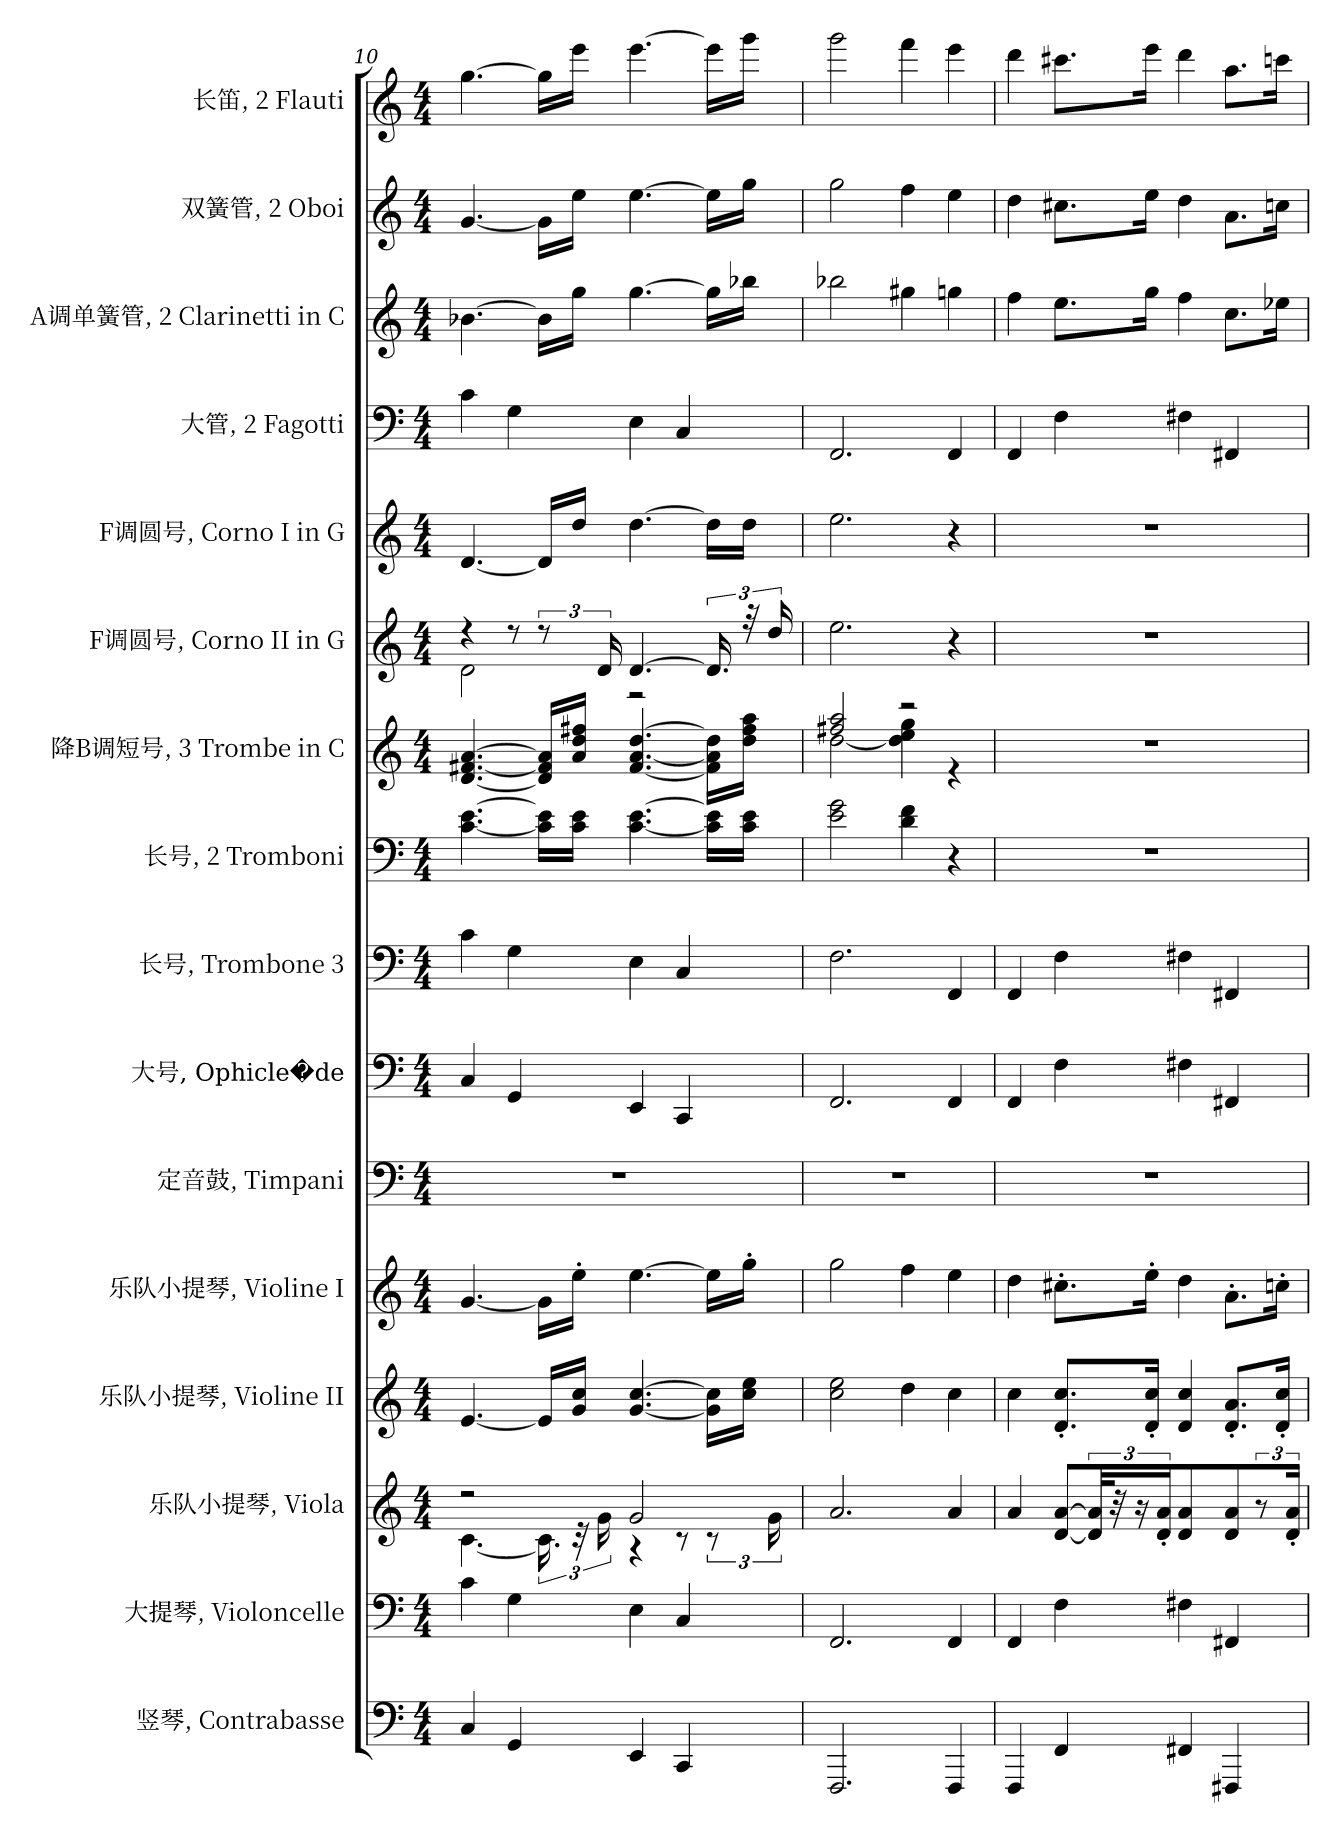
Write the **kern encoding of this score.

**kern	**kern	**kern	**kern	**kern	**kern	**kern	**kern	**kern	**kern	**kern	**kern	**kern	**kern	**kern	**kern
*part16	*part15	*part14	*part13	*part12	*part11	*part10	*part9	*part8	*part7	*part6	*part5	*part4	*part3	*part2	*part1
*staff16	*staff15	*staff14	*staff13	*staff12	*staff11	*staff10	*staff9	*staff8	*staff7	*staff6	*staff5	*staff4	*staff3	*staff2	*staff1
*I"竖琴, Contrabasse	*I"大提琴, Violoncelle	*I"乐队小提琴, Viola	*I"乐队小提琴, Violine II	*I"乐队小提琴, Violine I	*I"定音鼓, Timpani	*I"大号, Ophicle�de	*I"长号, Trombone 3	*I"长号, 2 Tromboni	*I"降B调短号, 3 Trombe in C	*I"F调圆号, Corno II in G	*I"F调圆号, Corno I in G	*I"大管, 2 Fagotti	*I"A调单簧管, 2 Clarinetti in C	*I"双簧管, 2 Oboi	*I"长笛, 2 Flauti
*	*I'Vc.	*	*	*	*I'Timp.	*	*I'Tbn.	*I'Tbn.	*	*	*	*	*I'A Cl.	*I'Ob.	*I'Fl.
!!LO:PB:g=z
*clefF4	*clefF4	*clefG2	*clefG2	*clefG2	*clefF4	*clefF4	*clefF4	*clefF4	*clefG2	*clefG2	*clefG2	*clefF4	*clefG2	*clefG2	*clefG2
*	*	*	*	*	*	*	*	*	*ITrd1c2	*ITrd4c7	*ITrd4c7	*	*ITrd2c3	*	*
*k[]	*k[]	*k[]	*k[]	*k[]	*k[]	*k[]	*k[]	*k[]	*k[b-e-]	*k[b-]	*k[b-]	*k[]	*k[f#c#g#]	*k[]	*k[]
*M4/4	*M4/4	*M4/4	*M4/4	*M4/4	*M4/4	*M4/4	*M4/4	*M4/4	*M4/4	*M4/4	*M4/4	*M4/4	*M4/4	*M4/4	*M4/4
*MM158	*MM158	*MM158	*MM158	*MM158	*MM158	*MM158	*MM158	*MM158	*MM158	*MM158	*MM158	*MM158	*MM158	*MM158	*MM158
=10	=10	=10	=10	=10	=10	=10	=10	=10	=10	=10	=10	=10	=10	=10	=10
*	*	*^	*	*	*	*	*	*	*	*^	*	*	*	*	*
4C/	4c\	2r	[4.c\	[4.e/	[4.g/	1r	4C/	4c\	[4.c\ [4.e\	[4.c/ [4.en/ [4.g/	4r	2G\	[4.G/	4c\	[4.gn\	[4.g/	[4.gg\
4GG/	4G\	.	.	.	.	.	4GG/	4G\	.	.	8r	.	.	4G\	.	.	.
.	.	.	24.c\]	16e/LL]	16g\LL]	.	.	.	16c\] 16e\]LL	16c/] 16e/] 16g/]LL	12r	.	16G/LL]	.	16g\LL]	16g\LL]	16gg\LL]
.	.	.	48r	16g/ 16cc/JJ	16ee'\JJ	.	.	.	16c\ 16e\JJ	16g/ 16cc/ 16een/JJ	.	.	16g/JJ	.	16ee\JJ	16ee\JJ	16eee\JJ
.	.	.	24g\	.	.	.	.	.	.	.	24G/	.	.	.	.	.	.
*	*	*	*	*	*	*	*	*	*	*	*	*	*	*	*	*	*MM164
4EE/	4E\	2g/	4r	[4.g/ [4.cc/	[4.ee\	.	4EE/	4E\	[4.c\ [4.e\	[4.e/ [4.g/ [4.cc/	[4.G/	2r	[4.g\	4E\	[4.ee\	[4.ee\	[4.eee\
4CC/	4C/	.	8r	.	.	.	4CC/	4C/	.	.	.	.	.	4C/	.	.	.
.	.	.	12r	16g\] 16cc\]LL	16ee\LL]	.	.	.	16c\] 16e\]LL	16e\] 16g\] 16cc\]LL	24.G/]	.	16g\LL]	.	16ee\LL]	16ee\LL]	16eee\LL]
.	.	.	.	16cc\ 16ee\JJ	16gg'\JJ	.	.	.	16c\ 16e\JJ	16cc\ 16ee\ 16gg\JJ	48r	.	16g\JJ	.	16ggn\JJ	16gg\JJ	16ggg\JJ
.	.	.	24g\	.	.	.	.	.	.	.	24g/	.	.	.	.	.	.
*	*	*v	*v	*	*	*	*	*	*	*	*v	*v	*	*	*	*	*
=11	=11	=11	=11	=11	=11	=11	=11	=11	=11	=11	=11	=11	=11	=11	=11
*	*	*	*	*	*	*	*	*	*	*	*	*	*	*	*MM162
*	*	*	*	*	*	*	*	*	*^	*	*	*	*	*	*
2.FFF/	2.FF/	2.a/	2cc\ 2ee\	2gg\	1r	2.FF/	2.F\	2e\ 2g\	2een/ 2gg/	[2cc\	2.a\	2.a\	2.FF/	2ggn\	2gg\	2ggg\
*	*	*	*	*	*	*	*	*	*	*	*	*	*	*	*	*MM164
.	.	.	4dd\	4ff\	.	.	.	4d\ 4f\	2r	4cc\] 4dd\ 4ff\	.	.	.	4ee#X\	4ff\	4fff\
*	*	*	*	*	*	*	*	*	*	*	*	*	*	*	*	*MM171
4FFF/	4FF/	4a/	4cc\	4ee\	.	4FF/	4FF/	4r	.	4r	4r	4r	4FF/	4een\	4ee\	4eee\
*	*	*	*	*	*	*	*	*	*v	*v	*	*	*	*	*	*
=12	=12	=12	=12	=12	=12	=12	=12	=12	=12	=12	=12	=12	=12	=12	=12
*	*	*	*	*	*	*	*	*	*	*	*	*	*	*	*MM162
4FFF/	4FF/	4a/	4cc\	4dd\	1r	4FF/	4FF/	1r	1r	1r	1r	4FF/	4dd\	4dd\	4ddd\
*	*	*	*	*	*	*	*	*	*	*	*	*	*	*	*MM167
4FF/	4F\	[8d/ [8a/L	8.d/' 8.cc/'L	8.cc#X'\L	.	4F\	4F\	.	.	.	.	4F\	8.cc#\L	8.cc#X\L	8.ccc#X\L
.	.	48d/] 48a/]Jkk	.	.	.	.	.	.	.	.	.	.	.	.	.
.	.	48r	.	.	.	.	.	.	.	.	.	.	.	.	.
.	.	24r	.	.	.	.	.	.	.	.	.	.	.	.	.
.	.	.	16d/' 16cc/'Jk	16ee'\Jk	.	.	.	.	.	.	.	.	16ee\Jk	16ee\Jk	16eee\Jk
.	.	24d/' 24a/'	.	.	.	.	.	.	.	.	.	.	.	.	.
*	*	*	*	*	*	*	*	*	*	*	*	*	*	*	*MM159
4FF#X/	4F#X\	4d/ 4a/	4d/ 4cc/	4dd\	.	4F#X\	4F#X\	.	.	.	.	4F#X\	4dd\	4dd\	4ddd\
*	*	*	*	*	*	*	*	*	*	*	*	*	*	*	*MM164
4FFF#X/	4FF#X/	8d/ 8a/	8.d/' 8.a/'L	8.a'\L	.	4FF#X/	4FF#X/	.	.	.	.	4FF#X/	8.a\L	8.a\L	8.aa\L
.	.	12r	.	.	.	.	.	.	.	.	.	.	.	.	.
.	.	.	16d/' 16cc/'Jk	16ccn'\Jk	.	.	.	.	.	.	.	.	16ccn\Jk	16ccn\Jk	16cccn\Jk
.	.	24d/' 24a/'	.	.	.	.	.	.	.	.	.	.	.	.	.
=	=	=	=	=	=	=	=	=	=	=	=	=	=	=	=
*-	*-	*-	*-	*-	*-	*-	*-	*-	*-	*-	*-	*-	*-	*-	*-
